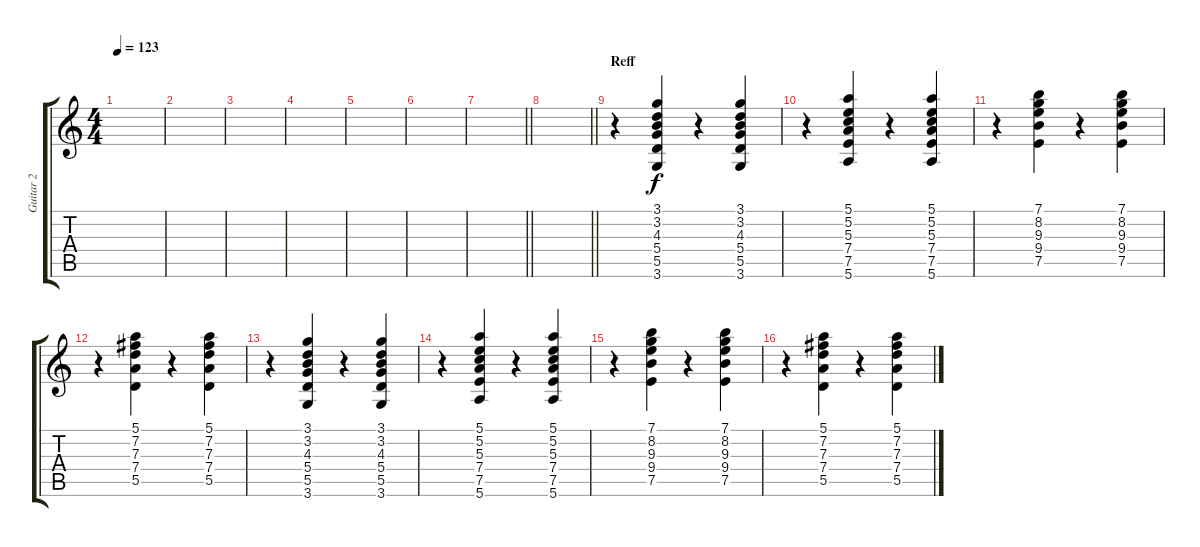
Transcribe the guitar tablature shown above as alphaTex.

\track ("Guitar 2" "Guitar 2") {instrument acousticguitarsteel}
\staff {score tabs}
\tuning (E4 B3 G3 D3 A2 E2) {hide}
\ts (4 4)
\tempo 123
\clef g2
\ks c
|
|
|
|
|
|
\barLineRight lightlight
|
\section ("" "")
\barLineRight lightlight
|
\section ("" "Reff")
r.4{instrument electricguitarclean} (3.1 3.2 4.3 5.4 5.5 3.6).4 r.4 (3.1 3.2 4.3 5.4 5.5 3.6).4 |
r.4 (5.1 5.2 5.3 7.4 7.5 5.6).4 r.4 (5.1 5.2 5.3 7.4 7.5 5.6).4 |
r.4 (7.1 8.2 9.3 9.4 7.5).4 r.4 (7.1 8.2 9.3 9.4 7.5).4 |
r.4 (5.1 7.2 7.3 7.4 5.5).4 r.4 (5.1 7.2 7.3 7.4 5.5).4 |
r.4 (3.1 3.2 4.3 5.4 5.5 3.6).4 r.4 (3.1 3.2 4.3 5.4 5.5 3.6).4 |
r.4 (5.1 5.2 5.3 7.4 7.5 5.6).4 r.4 (5.1 5.2 5.3 7.4 7.5 5.6).4 |
r.4 (7.1 8.2 9.3 9.4 7.5).4 r.4 (7.1 8.2 9.3 9.4 7.5).4 |
r.4 (5.1 7.2 7.3 7.4 5.5).4 r.4 (5.1 7.2 7.3 7.4 5.5).4
